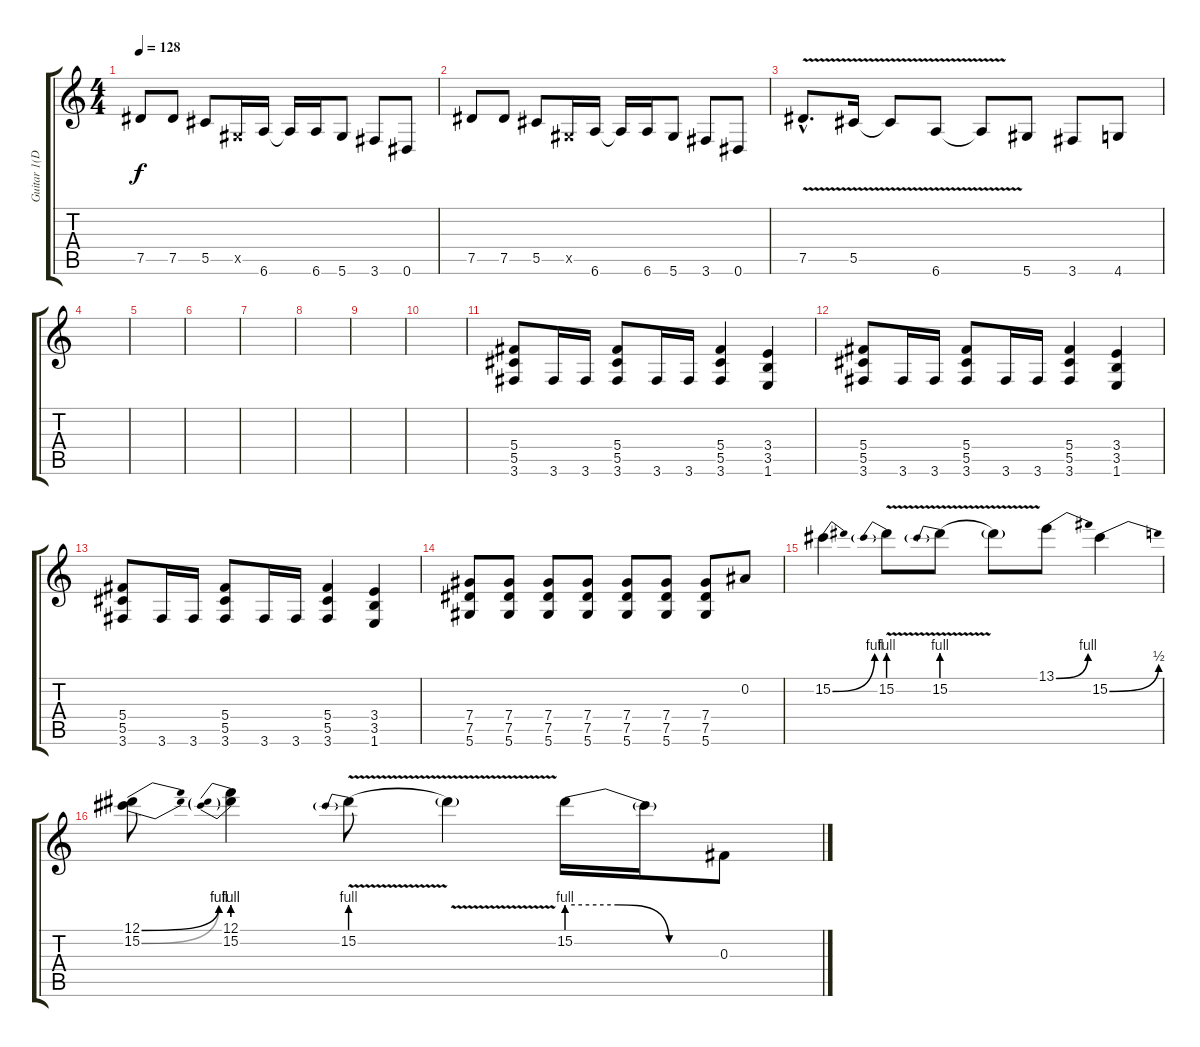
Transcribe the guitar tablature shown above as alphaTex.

\track ("Guitar 1(Dist)" "Guitar 1(D") {instrument overdrivenguitar}
\staff {score tabs}
\tuning (Eb4 Bb3 Gb3 Db3 Ab2 Eb2) {hide}
\ts (4 4)
\tempo 128
\clef g2
\ks c
7.5.8{dy f} 7.5.8 5.5.8 0.5{x}.16 6.6.16 6.6{t}.16 6.6.16 5.6.8 3.6.8 0.6.8 |
7.5.8 7.5.8 5.5.8 0.5{x}.16 6.6.16 6.6{t}.16 6.6.16 5.6.8 3.6.8 0.6.8 |
7.5{v hac}.8{d} 5.5{v}.16 5.5{t}.8 6.6{v}.8 6.6{t}.8 5.6.8 3.6.8 4.6.8 |
|
|
|
|
|
|
|
(5.4 5.5 3.6).8 3.6.16 3.6.16 (5.4 5.5 3.6).8 3.6.16 3.6.16 (5.4 5.5 3.6).4 (3.4 3.5 1.6).4 |
(5.4 5.5 3.6).8 3.6.16 3.6.16 (5.4 5.5 3.6).8 3.6.16 3.6.16 (5.4 5.5 3.6).4 (3.4 3.5 1.6).4 |
(5.4 5.5 3.6).8 3.6.16 3.6.16 (5.4 5.5 3.6).8 3.6.16 3.6.16 (5.4 5.5 3.6).4 (3.4 3.5 1.6).4 |
(7.4 7.5 5.6).8 (7.4 7.5 5.6).8 (7.4 7.5 5.6).8 (7.4 7.5 5.6).8 (7.4 7.5 5.6).8 (7.4 7.5 5.6).8 (7.4 7.5 5.6).8 0.2.8 |
15.2{be (bend 0 0 60 4)}.4 15.2{be (prebend 0 4 60 4) v}.8 15.2{be (prebend 0 4 60 4) v}.8 15.2{t}.8 13.1{be (bend 0 0 60 4)}.8 15.2{be (bend 0 0 60 2)}.4 |
(12.1{be (bend 0 0 60 4)} 15.2{be (bend 0 0 60 4)}).8 (12.1{be (prebend 0 4 60 4)} 15.2{be (prebend 0 4 60 4)}).4 15.2{be (prebend 0 4 60 4) v}.8 15.2{v t}.4 15.2{be (custom 0 4 20 4 40 0 60 0)}.16 15.2{t}.16 0.3.8
